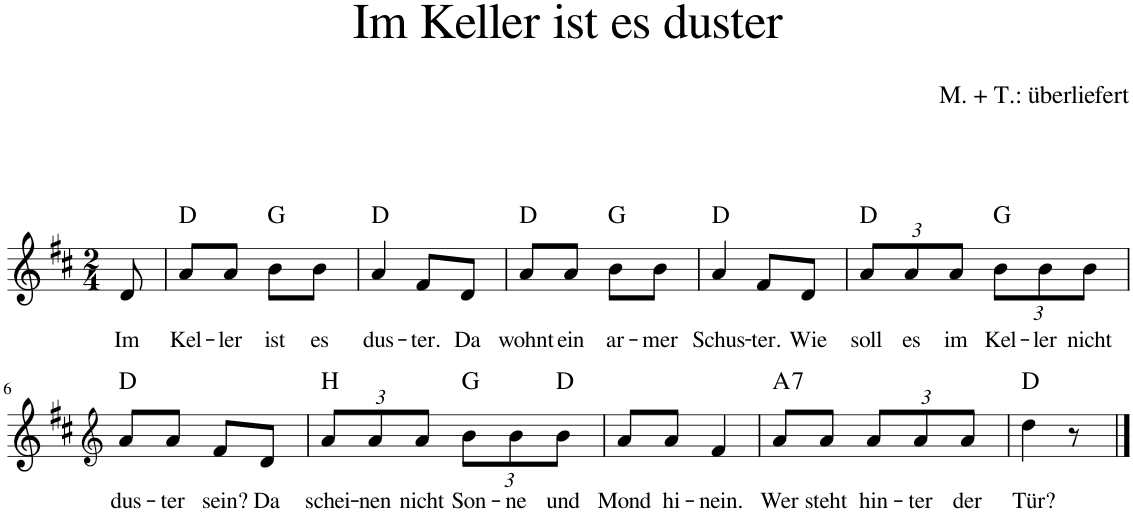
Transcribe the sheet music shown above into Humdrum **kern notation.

**kern	**text	**harte
*part1	*part1	*part1
*staff1	*staff1	*
*I"unbenannt1	*	*
*clefG2	*	*
*k[f#c#]	*	*
*M2/4	*	*
=1	=1	=1
!	!LO:LY:b	!
8d/	Im	.
=2	=2	=2
!	!LO:LY:b	!
8a/L	Kel-	D:maj
!	!LO:LY:b	!
8a/J	ler	.
!	!LO:LY:b	!
8b\L	ist	G:maj
!	!LO:LY:b	!
8b\J	es	.
=3	=3	=3
!	!LO:LY:b	!
4a/	dus-	D:maj
!	!LO:LY:b	!
8f#/L	ter.	.
!	!LO:LY:b	!
8d/J	Da	.
=4	=4	=4
!	!LO:LY:b	!
8a/L	wohnt	D:maj
!	!LO:LY:b	!
8a/J	ein	.
!	!LO:LY:b	!
8b\L	ar-	G:maj
!	!LO:LY:b	!
8b\J	mer	.
=5	=5	=5
!	!LO:LY:b	!
4a/	Schus-	D:maj
!	!LO:LY:b	!
8f#/L	ter.	.
!	!LO:LY:b	!
8d/J	Wie	.
=6	=6	=6
*Xbrackettup	*	*
!	!LO:LY:b	!
12a/L	soll	D:maj
!	!LO:LY:b	!
12a/	es	.
!	!LO:LY:b	!
12a/J	im	.
!	!LO:LY:b	!
12b\L	Kel-	G:maj
!	!LO:LY:b	!
12b\	ler	.
!	!LO:LY:b	!
12b\J	nicht	.
!!LO:LB:g=z
=6	=6	=6
*clefG2	*	*
!	!LO:LY:b	!
8a/L	dus-	D:maj
!	!LO:LY:b	!
8a/J	ter	.
!	!LO:LY:b	!
8f#/L	sein?	.
!	!LO:LY:b	!
8d/J	Da	.
=7	=7	=7
!	!LO:LY:b	!LO:H:kt=H
12a/L	schei-	N
!	!LO:LY:b	!
12a/	nen	.
!	!LO:LY:b	!
12a/J	nicht	.
!	!LO:LY:b	!
12b\L	Son-	G:maj
!	!LO:LY:b	!
12b\	ne	.
!	!LO:LY:b	!
12b\J	und	D:maj
=8	=8	=8
!	!LO:LY:b	!
8a/L	Mond	.
!	!LO:LY:b	!
8a/J	hi-	.
!	!LO:LY:b	!
4f#/	nein.	.
=9	=9	=9
!	!LO:LY:b	!LO:H:kt=7
8a/L	Wer	A:7
!	!LO:LY:b	!
8a/J	steht	.
!	!LO:LY:b	!
12a/L	hin-	.
!	!LO:LY:b	!
12a/	ter	.
!	!LO:LY:b	!
12a/J	der	.
=10	=10	=10
!	!LO:LY:b	!
4dd\	Tür?	D:maj
8r	.	.
==	==	==
*-	*-	*-
